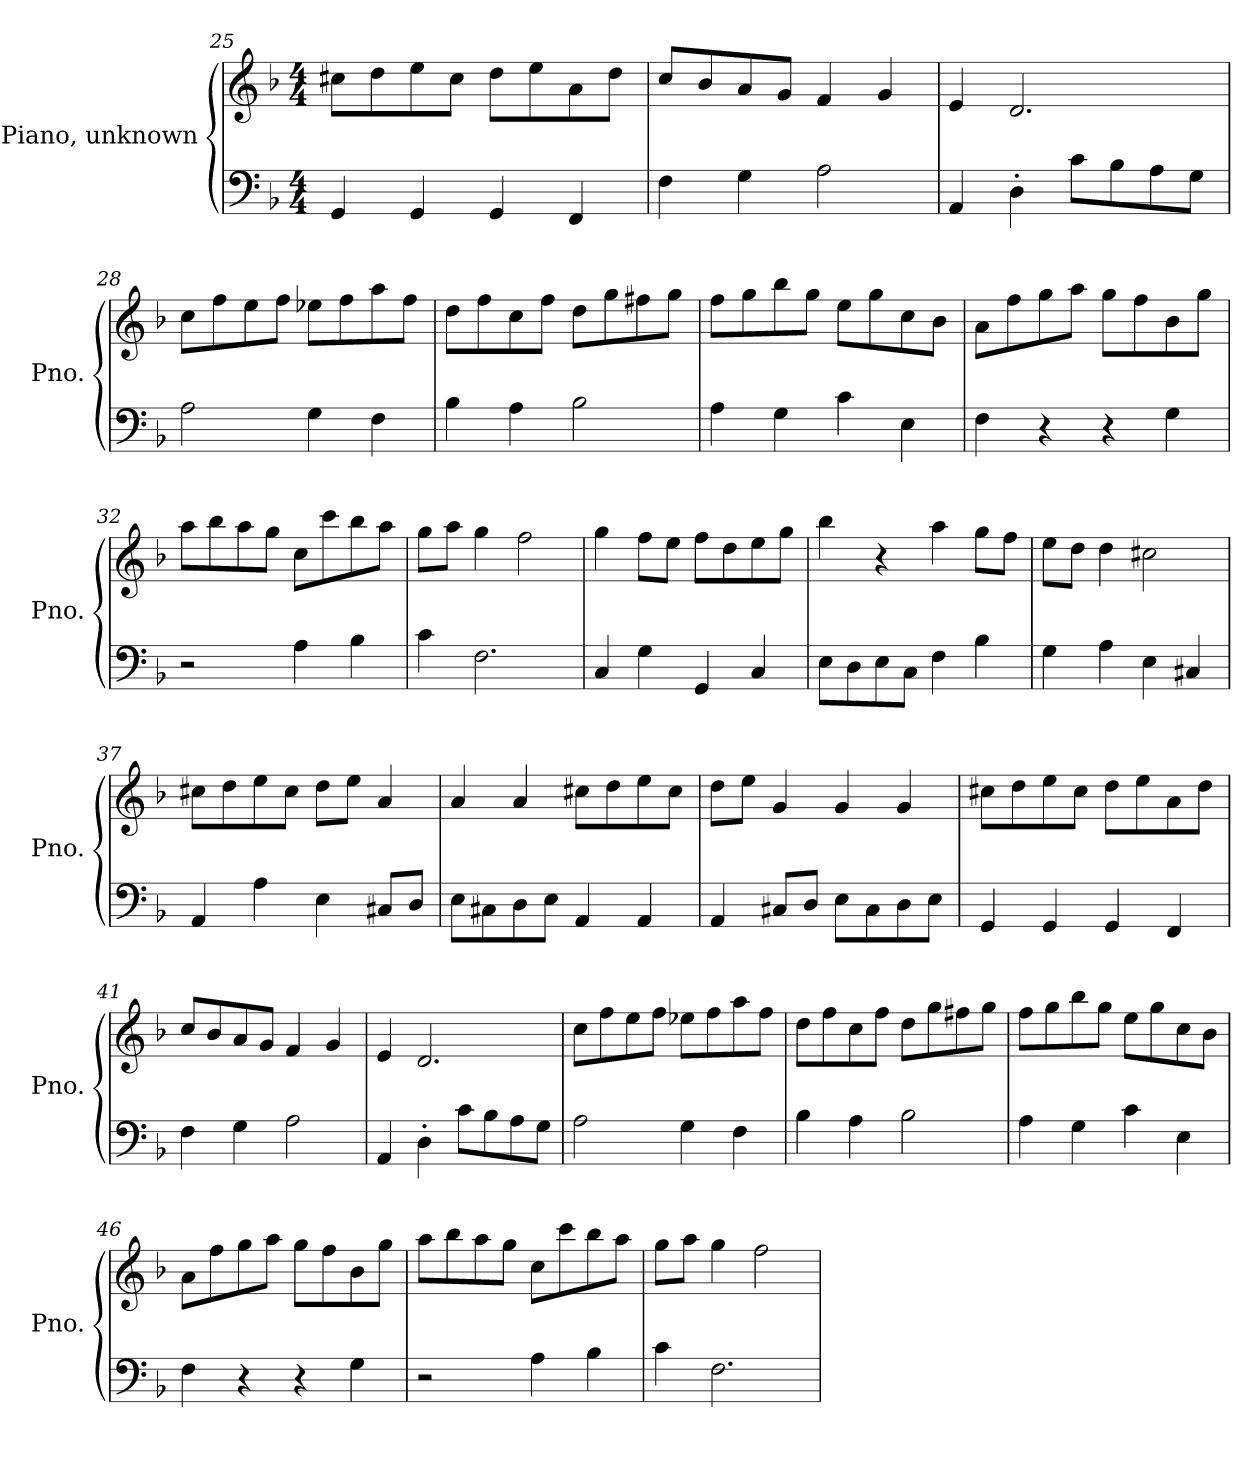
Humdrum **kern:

**kern	**kern
*part1	*part1
*staff2	*staff1
*I"Piano, unknown	*
*I'Pno.	*
!!LO:LB:g=z
*clefF4	*clefG2
*k[b-]	*k[b-]
*M4/4	*M4/4
=25	=25
4GG/	8cc#X\L
.	8dd\
4GG/	8ee\
.	8cc#\J
4GG/	8dd\L
.	8ee\
4FF/	8a\
.	8dd\J
=26	=26
4F\	8cc/L
.	8b-/
4G\	8a/
.	8g/J
2A\	4f/
.	4g/
=27	=27
4AA/	4e/
4D'\	2.d/
8c\L	.
8B-\	.
8A\	.
8G\J	.
=28	=28
2A\	8cc\L
.	8ff\
.	8ee\
.	8ff\J
4G\	8ee-X\L
.	8ff\
4F\	8aa\
.	8ff\J
=29	=29
4B-\	8dd\L
.	8ff\
4A\	8cc\
.	8ff\J
2B-\	8dd\L
.	8gg\
.	8ff#X\
.	8gg\J
!!LO:PB:g=z
=30	=30
4A\	8ff\L
.	8gg\
4G\	8bb-\
.	8gg\J
4c\	8ee\L
.	8gg\
4E\	8cc\
.	8b-\J
=31	=31
4F\	8a\L
.	8ff\
4r	8gg\
.	8aa\J
4r	8gg\L
.	8ff\
4G\	8b-\
.	8gg\J
=32	=32
2r	8aa\L
.	8bb-\
.	8aa\
.	8gg\J
4A\	8cc\L
.	8ccc\
4B-\	8bb-\
.	8aa\J
=33	=33
4c\	8gg\L
.	8aa\J
2.F\	4gg\
.	2ff\
=34	=34
4C/	4gg\
4G\	8ff\L
.	8ee\J
4GG/	8ff\L
.	8dd\
4C/	8ee\
.	8gg\J
!!LO:LB:g=z
=35	=35
8E\L	4bb-\
8D\	.
8E\	4r
8C\J	.
4F\	4aa\
4B-\	8gg\L
.	8ff\J
=36	=36
4G\	8ee\L
.	8dd\J
4A\	4dd\
4E\	2cc#X\
4C#X/	.
=37	=37
4AA/	8cc#X\L
.	8dd\
4A\	8ee\
.	8cc#\J
4E\	8dd\L
.	8ee\J
8C#X/L	4a/
8D/J	.
=38	=38
8E\L	4a/
8C#X\	.
8D\	4a/
8E\J	.
4AA/	8cc#X\L
.	8dd\
4AA/	8ee\
.	8cc#\J
=39	=39
4AA/	8dd\L
.	8ee\J
8C#X/L	4g/
8D/J	.
8E\L	4g/
8C#\	.
8D\	4g/
8E\J	.
!!LO:LB:g=z
=40	=40
4GG/	8cc#X\L
.	8dd\
4GG/	8ee\
.	8cc#\J
4GG/	8dd\L
.	8ee\
4FF/	8a\
.	8dd\J
=41	=41
4F\	8cc/L
.	8b-/
4G\	8a/
.	8g/J
2A\	4f/
.	4g/
=42	=42
4AA/	4e/
4D'\	2.d/
8c\L	.
8B-\	.
8A\	.
8G\J	.
=43	=43
2A\	8cc\L
.	8ff\
.	8ee\
.	8ff\J
4G\	8ee-X\L
.	8ff\
4F\	8aa\
.	8ff\J
=44	=44
4B-\	8dd\L
.	8ff\
4A\	8cc\
.	8ff\J
2B-\	8dd\L
.	8gg\
.	8ff#X\
.	8gg\J
!!LO:LB:g=z
=45	=45
4A\	8ff\L
.	8gg\
4G\	8bb-\
.	8gg\J
4c\	8ee\L
.	8gg\
4E\	8cc\
.	8b-\J
=46	=46
4F\	8a\L
.	8ff\
4r	8gg\
.	8aa\J
4r	8gg\L
.	8ff\
4G\	8b-\
.	8gg\J
=47	=47
2r	8aa\L
.	8bb-\
.	8aa\
.	8gg\J
4A\	8cc\L
.	8ccc\
4B-\	8bb-\
.	8aa\J
=48	=48
4c\	8gg\L
.	8aa\J
2.F\	4gg\
.	2ff\
=	=
*-	*-
